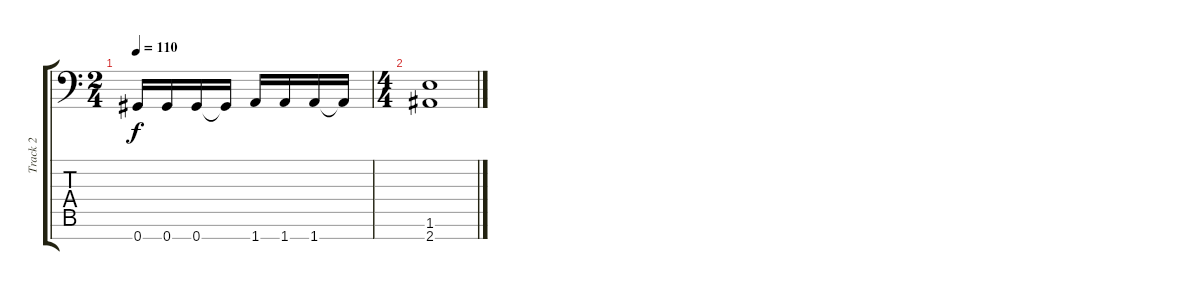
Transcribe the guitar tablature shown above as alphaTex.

\track ("Track 2" "Track 2") {instrument overdrivenguitar}
\staff {score tabs}
\tuning (Eb4 Bb3 Gb3 Db3 Ab2 Eb2 Ab1) {hide}
\ts (2 4)
\tempo 110
\clef f4
\ks c
0.7.16{dy f} 0.7.16 0.7.16 0.7{t}.16 1.7.16 1.7.16 1.7.16 1.7{t}.16 |
\ts (4 4)
(1.6 2.7).1
